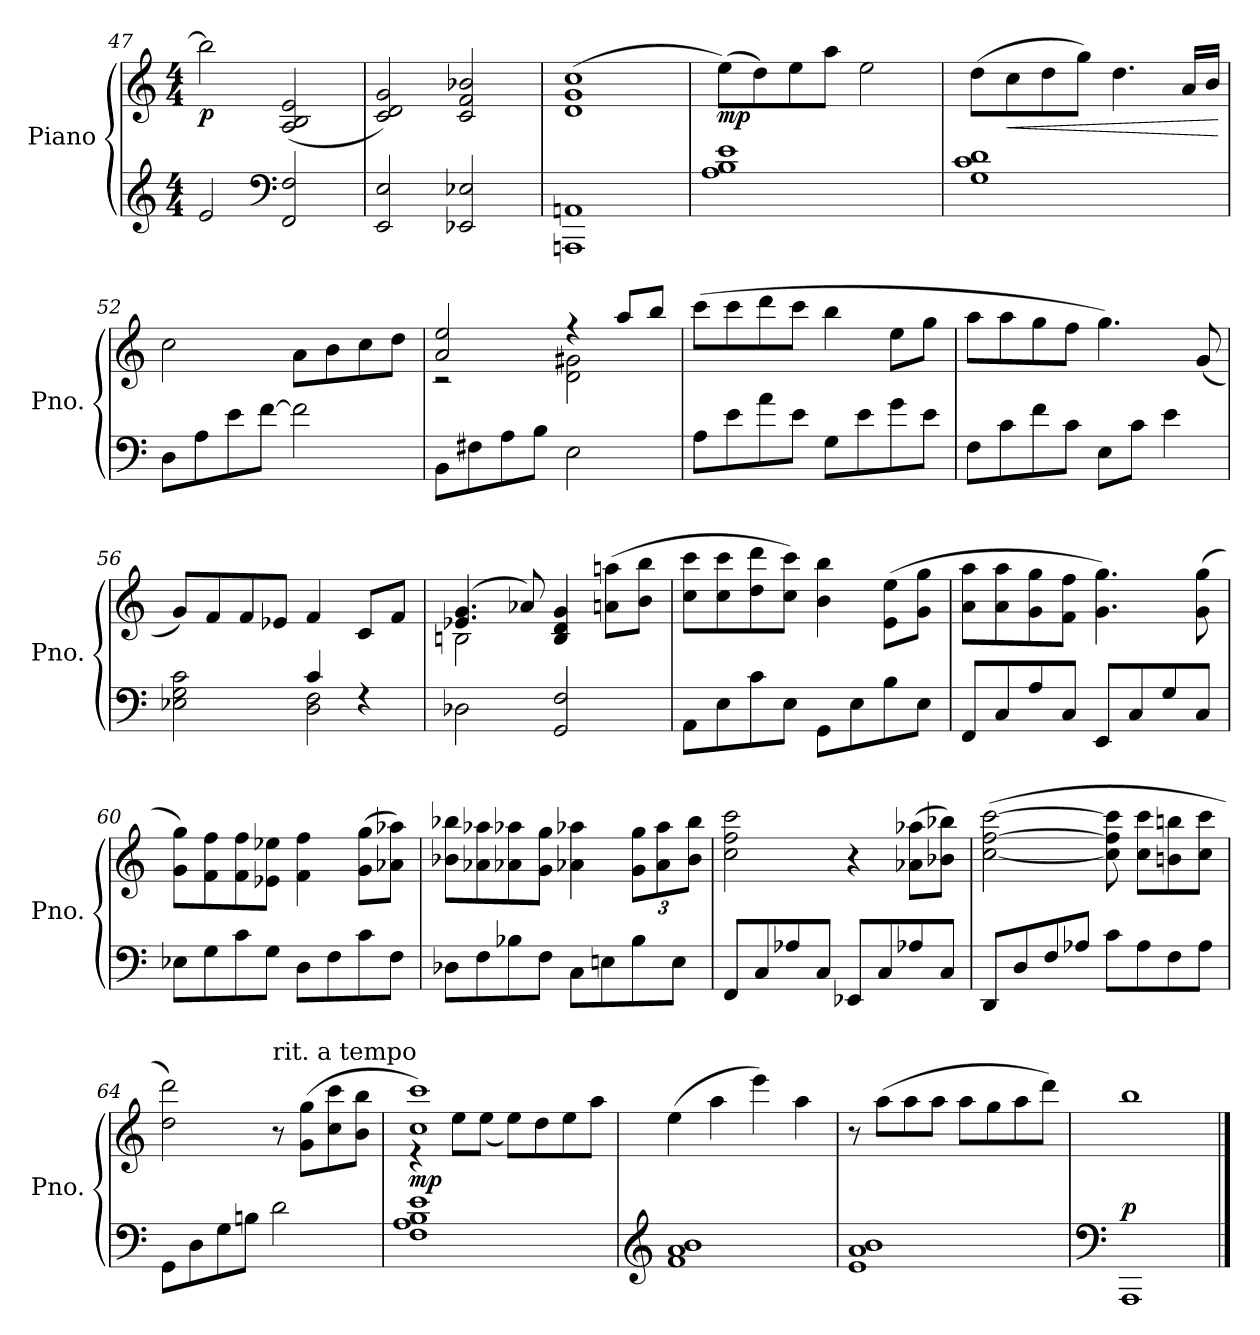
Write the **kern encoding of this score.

**kern	**kern	**dynam
*part1	*part1	*part1
*staff2	*staff1	*staff1/2
*I"Piano	*	*
*I'Pno.	*	*
*clefG2	*clefG2	*
*k[]	*k[]	*
*M4/4	*M4/4	*
*MM75	*MM75	*
=47	=47	=47
!	!	!LO:DY:b
2e/	2bb\]	p
*clefF4	*	*
2FF/ 2F/	(2A/ 2B/ 2e/	.
=48	=48	=48
2EE/ 2E/	2c/ 2d/ 2g/)	.
2EE-X/ 2E-X/	2c/ 2f/ 2b-X/	.
!!LO:LB:g=z
=49	=49	=49
1AAAn 1AAn	(1d 1g 1cc	.
=50	=50	=50
!	!	!LO:DY:b
1A 1B 1e	(8ee\L)	mp
.	8dd\)	.
.	8ee\	.
.	8aa\J	.
.	2ee\	.
=51	=51	=51
1G 1c 1d	(8dd\L	.
!	!	!LO:HP:b
.	8cc\	<
.	8dd\	.
.	8gg\J)	.
.	4.dd\	.
.	16a/LL	.
.	16b/JJ	.
.	.	[
=52	=52	=52
8D\L	2cc\	.
8A\	.	.
8e\	.	.
[8f\J	.	.
2f\]	8a\L	.
.	8b\	.
.	8cc\	.
.	8dd\J	.
!!LO:PB:g=z
=53	=53	=53
*	*^	*
8BB\L	2a/ 2ee/	2r	.
8F#X\	.	.	.
8A\	.	.	.
8B\J	.	.	.
2E\	4r	2d\ 2g#X\	.
.	8aa/L	.	.
.	8bb/J	.	.
*	*v	*v	*
=54	=54	=54
8A\L	(8ccc\L	.
8e\	8ccc\	.
8a\	8ddd\	.
8e\J	8ccc\J	.
8G\L	4bb\	.
8e\	.	.
8g\	8ee\L	.
8e\J	8gg\J	.
=55	=55	=55
8F\L	8aa\L	.
8c\	8aa\	.
8f\	8gg\	.
8c\J	8ff\J	.
8E\L	4.gg\)	.
8c\J	.	.
4e\	.	.
.	(8g/	.
=56	=56	=56
*^	*	*
2E-X\ 2G\ 2c\	2ryy	8g/L)	.
.	.	8f/	.
.	.	8f/	.
.	.	8e-X/J	.
4c/	2D\ 2F\	4f/	.
4rF	.	8c/L	.
.	.	8f/J	.
*v	*v	*	*
!!LO:LB:g=z
=57	=57	=57
*	*^	*
2D-X\	(4.e-X/ 4.g/	2Bn\	.
.	8a-X/)	.	.
2GG/ 2F/	4B/ 4d/ 4g/	2ryy	.
.	(8an\ 8aan\L	.	.
.	8b\ 8bb\J	.	.
*	*v	*v	*
=58	=58	=58
8AA\L	8cc\ 8ccc\L	.
8E\	8cc\ 8ccc\	.
8c\	8dd\ 8ddd\	.
8E\J	8cc\ 8ccc\J)	.
8GG\L	4b\ 4bb\	.
8E\	.	.
8B\	(8e\ 8ee\L	.
8E\J	8g\ 8gg\J	.
=59	=59	=59
8FF/L	8a\ 8aa\L	.
8C/	8a\ 8aa\	.
8A/	8g\ 8gg\	.
8C/J	8f\ 8ff\J	.
8EE/L	4.g\ 4.gg\)	.
8C/	.	.
8G/	.	.
8C/J	(8g\ 8gg\	.
!!LO:LB:g=z
=60	=60	=60
8E-X\L	8g\ 8gg\L)	.
8G\	8f\ 8ff\	.
8c\	8f\ 8ff\	.
8G\J	8e-X\ 8ee-X\J	.
8D\L	4f\ 4ff\	.
8F\	.	.
8c\	(8g\ 8gg\L	.
8F\J	8a-X\ 8aa-X\J)	.
=61	=61	=61
8D-X\L	8b-X\ 8bb-X\L	.
8F\	8a-X\ 8aa-X\	.
8B-X\	8a-X\ 8aa-X\	.
8F\J	8g\ 8gg\J	.
8C\L	4a-X\ 4aa-X\	.
8En\	.	.
*	*Xbrackettup	*
8B-\	12g\ 12gg\L	.
.	12a-\ 12aa-\	.
8E\J	.	.
.	12b-\ 12bb-\J	.
=62	=62	=62
8FF/L	2cc\ 2ff\ 2ccc\	.
8C/	.	.
8A-X/	.	.
8C/J	.	.
8EE-X/L	4r	.
8C/	.	.
8A-X/	(8a-X\ 8aa-X\L	.
8C/J	8b-X\ 8bb-X\J)	.
!!LO:LB:g=z
=63	=63	=63
8DD/L	([2cc\ [2ff\ [2ccc\	.
8D/	.	.
8F/	.	.
8A-X/J	.	.
8c\L	8cc\] 8ff\] 8ccc\]	.
8A-\	8cc\ 8ccc\L	.
8F\	8bn\ 8bbn\	.
8A-\J	8cc\ 8ccc\J	.
=64	=64	=64
8GG\L	2dd\ 2ddd\)	.
8D\	.	.
8G\	.	.
8Bn\J	.	.
*	*MM60	*
!	!LO:TX:a:t=rit.                              a tempo	!
2d\	8r	.
.	(8g\ 8gg\L	.
.	8cc\ 8ccc\	.
.	8b\ 8bb\J	.
=65	=65	=65
*	*^	*
!	!	!	!LO:DY:b
1F 1A 1B 1e	1cc 1ccc)	4r	mp
.	.	8ee\L	.
.	.	(8ee\J	.
.	.	8ee\L)	.
.	.	8dd\	.
.	.	8ee\	.
.	.	8aa\J	.
*	*v	*v	*
!!LO:LB:g=z
=66	=66	=66
*clefG2	*	*
1f 1a 1b	(4ee:\	.
.	4aa\	.
.	4eee\)	.
.	4aa\	.
=67	=67	=67
1e 1a 1b	8r	.
*	*MM50	*
.	(8aa\L	.
.	8aa\	.
.	8aa\J	.
*	*MM40	*
.	8aa\L	.
.	8gg\	.
.	8aa\	.
.	8ddd\J)	.
=68	=68	=68
*clefF4	*	*
*	*MM30	*
!	!	!LO:DY:a=2
1AAA	1bb	p
==	==	==
*-	*-	*-
